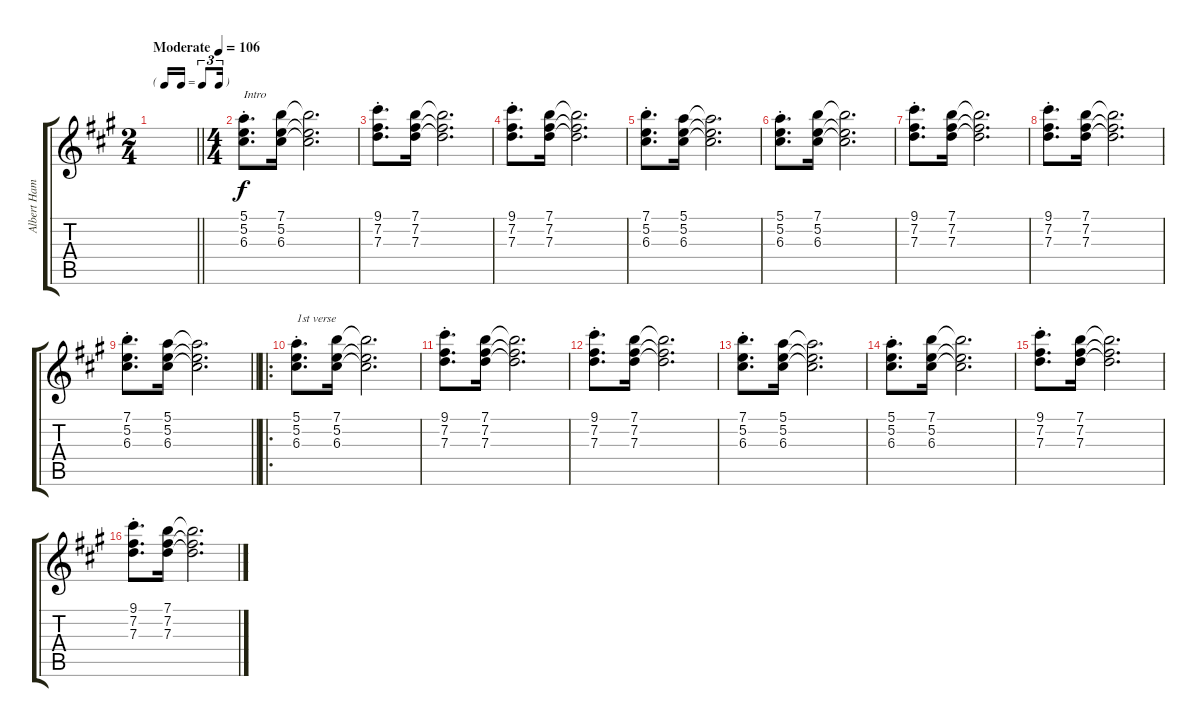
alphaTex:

\track ("Albert Hammond Jr." "Albert Ham") {instrument electricguitarclean}
\staff {score tabs}
\tuning (E4 B3 G3 D3 A2 E2) {hide}
\ts (2 4)
\tf triplet16th
\tempo (106 "Moderate")
\clef g2
\barLineRight lightlight
\ks a
|
\ts (4 4)
(5.1{st} 5.2{st} 6.3{st}).8{d txt "Intro"} (7.1 5.2 6.3).16 (7.1{t} 5.2{t} 6.3{t}).2{d} |
(9.1{st} 7.2{st} 7.3{st}).8{d} (7.1 7.2 7.3).16 (7.1{t} 7.2{t} 7.3{t}).2{d} |
(9.1{st} 7.2{st} 7.3{st}).8{d} (7.1 7.2 7.3).16 (7.1{t} 7.2{t} 7.3{t}).2{d} |
(7.1{st} 5.2{st} 6.3{st}).8{d} (5.1 5.2 6.3).16 (5.1{t} 5.2{t} 6.3{t}).2{d} |
(5.1{st} 5.2{st} 6.3{st}).8{d balance 12} (7.1 5.2 6.3).16 (7.1{t} 5.2{t} 6.3{t}).2{d} |
(9.1{st} 7.2{st} 7.3{st}).8{d} (7.1 7.2 7.3).16 (7.1{t} 7.2{t} 7.3{t}).2{d} |
(9.1{st} 7.2{st} 7.3{st}).8{d} (7.1 7.2 7.3).16 (7.1{t} 7.2{t} 7.3{t}).2{d} |
\barLineRight lightlight
(7.1{st} 5.2{st} 6.3{st}).8{d} (5.1 5.2 6.3).16 (5.1{t} 5.2{t} 6.3{t}).2{d} |
\ro
(5.1{st} 5.2{st} 6.3{st}).8{d txt "1st verse"} (7.1 5.2 6.3).16 (7.1{t} 5.2{t} 6.3{t}).2{d} |
(9.1{st} 7.2{st} 7.3{st}).8{d} (7.1 7.2 7.3).16 (7.1{t} 7.2{t} 7.3{t}).2{d} |
(9.1{st} 7.2{st} 7.3{st}).8{d} (7.1 7.2 7.3).16 (7.1{t} 7.2{t} 7.3{t}).2{d} |
(7.1{st} 5.2{st} 6.3{st}).8{d} (5.1 5.2 6.3).16 (5.1{t} 5.2{t} 6.3{t}).2{d} |
(5.1{st} 5.2{st} 6.3{st}).8{d} (7.1 5.2 6.3).16 (7.1{t} 5.2{t} 6.3{t}).2{d} |
(9.1{st} 7.2{st} 7.3{st}).8{d} (7.1 7.2 7.3).16 (7.1{t} 7.2{t} 7.3{t}).2{d} |
(9.1{st} 7.2{st} 7.3{st}).8{d} (7.1 7.2 7.3).16 (7.1{t} 7.2{t} 7.3{t}).2{d}
